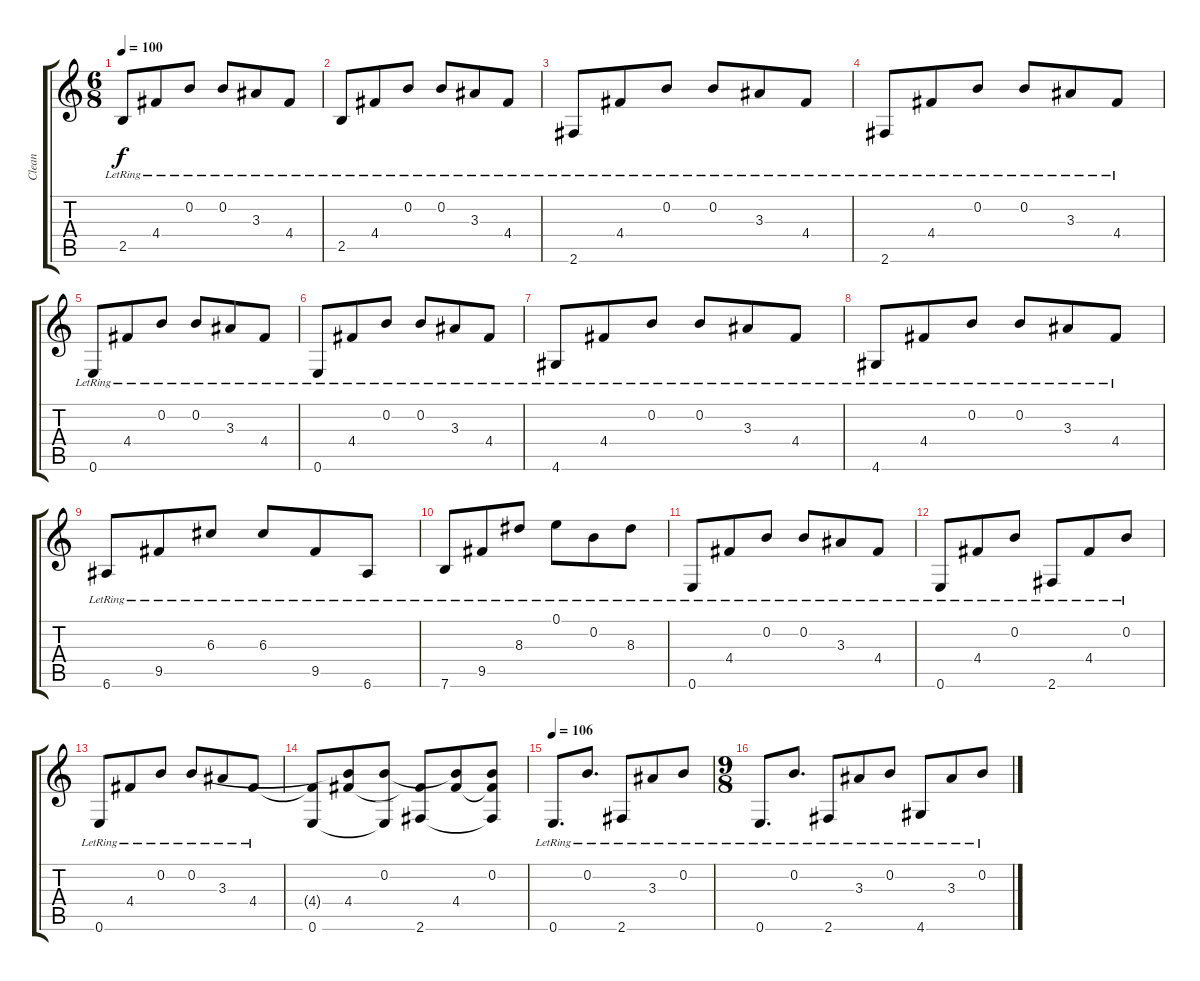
\track ("Clean" "Clean") {instrument acousticguitarsteel}
\staff {score tabs}
\tuning (E4 B3 G3 D3 A2 E2) {hide}
\ts (6 8)
\tempo 100
\clef g2
\ks c
2.5{lr}.8{dy f} 4.4{lr}.8 0.2{lr}.8 0.2{lr}.8 3.3{lr}.8 4.4{lr}.8 |
2.5{lr}.8 4.4{lr}.8 0.2{lr}.8 0.2{lr}.8 3.3{lr}.8 4.4{lr}.8 |
2.6{lr}.8 4.4{lr}.8 0.2{lr}.8 0.2{lr}.8 3.3{lr}.8 4.4{lr}.8 |
2.6{lr}.8 4.4{lr}.8 0.2{lr}.8 0.2{lr}.8 3.3{lr}.8 4.4{lr}.8 |
0.6{lr}.8 4.4{lr}.8 0.2{lr}.8 0.2{lr}.8 3.3{lr}.8 4.4{lr}.8 |
0.6{lr}.8 4.4{lr}.8 0.2{lr}.8 0.2{lr}.8 3.3{lr}.8 4.4{lr}.8 |
4.6{lr}.8 4.4{lr}.8 0.2{lr}.8 0.2{lr}.8 3.3{lr}.8 4.4{lr}.8 |
4.6{lr}.8 4.4{lr}.8 0.2{lr}.8 0.2{lr}.8 3.3{lr}.8 4.4{lr}.8 |
6.6{lr}.8 9.5{lr}.8 6.3{lr}.8 6.3{lr}.8 9.5{lr}.8 6.6{lr}.8 |
7.6{lr}.8 9.5{lr}.8 8.3{lr}.8 0.1{lr}.8 0.2{lr}.8 8.3{lr}.8 |
0.6{lr}.8 4.4{lr}.8 0.2{lr}.8 0.2{lr}.8 3.3{lr}.8 4.4{lr}.8 |
0.6{lr}.8 4.4{lr}.8 0.2{lr}.8 2.6{lr}.8 4.4{lr}.8 0.2{lr}.8 |
0.6{lr}.8 4.4{lr}.8 0.2{lr}.8 0.2{lr}.8 3.3{lr}.8 4.4{lr}.8 |
(4.4{t} 0.6).8 (0.2{t} 4.4).8 (0.2 0.6{t}).8 (4.4{t} 2.6).8 (0.2{t} 4.4).8 (0.2 4.4{t} 2.6{t}).8 |
\tempo 106
0.6{lr}.8{d} 0.2{lr}.8{d} 2.6{lr}.8 3.3{lr}.8 0.2{lr}.8 |
\ts (9 8)
0.6{lr}.8{d} 0.2{lr}.8{d} 2.6{lr}.8 3.3{lr}.8 0.2{lr}.8 4.6{lr}.8 3.3{lr}.8 0.2{lr}.8
